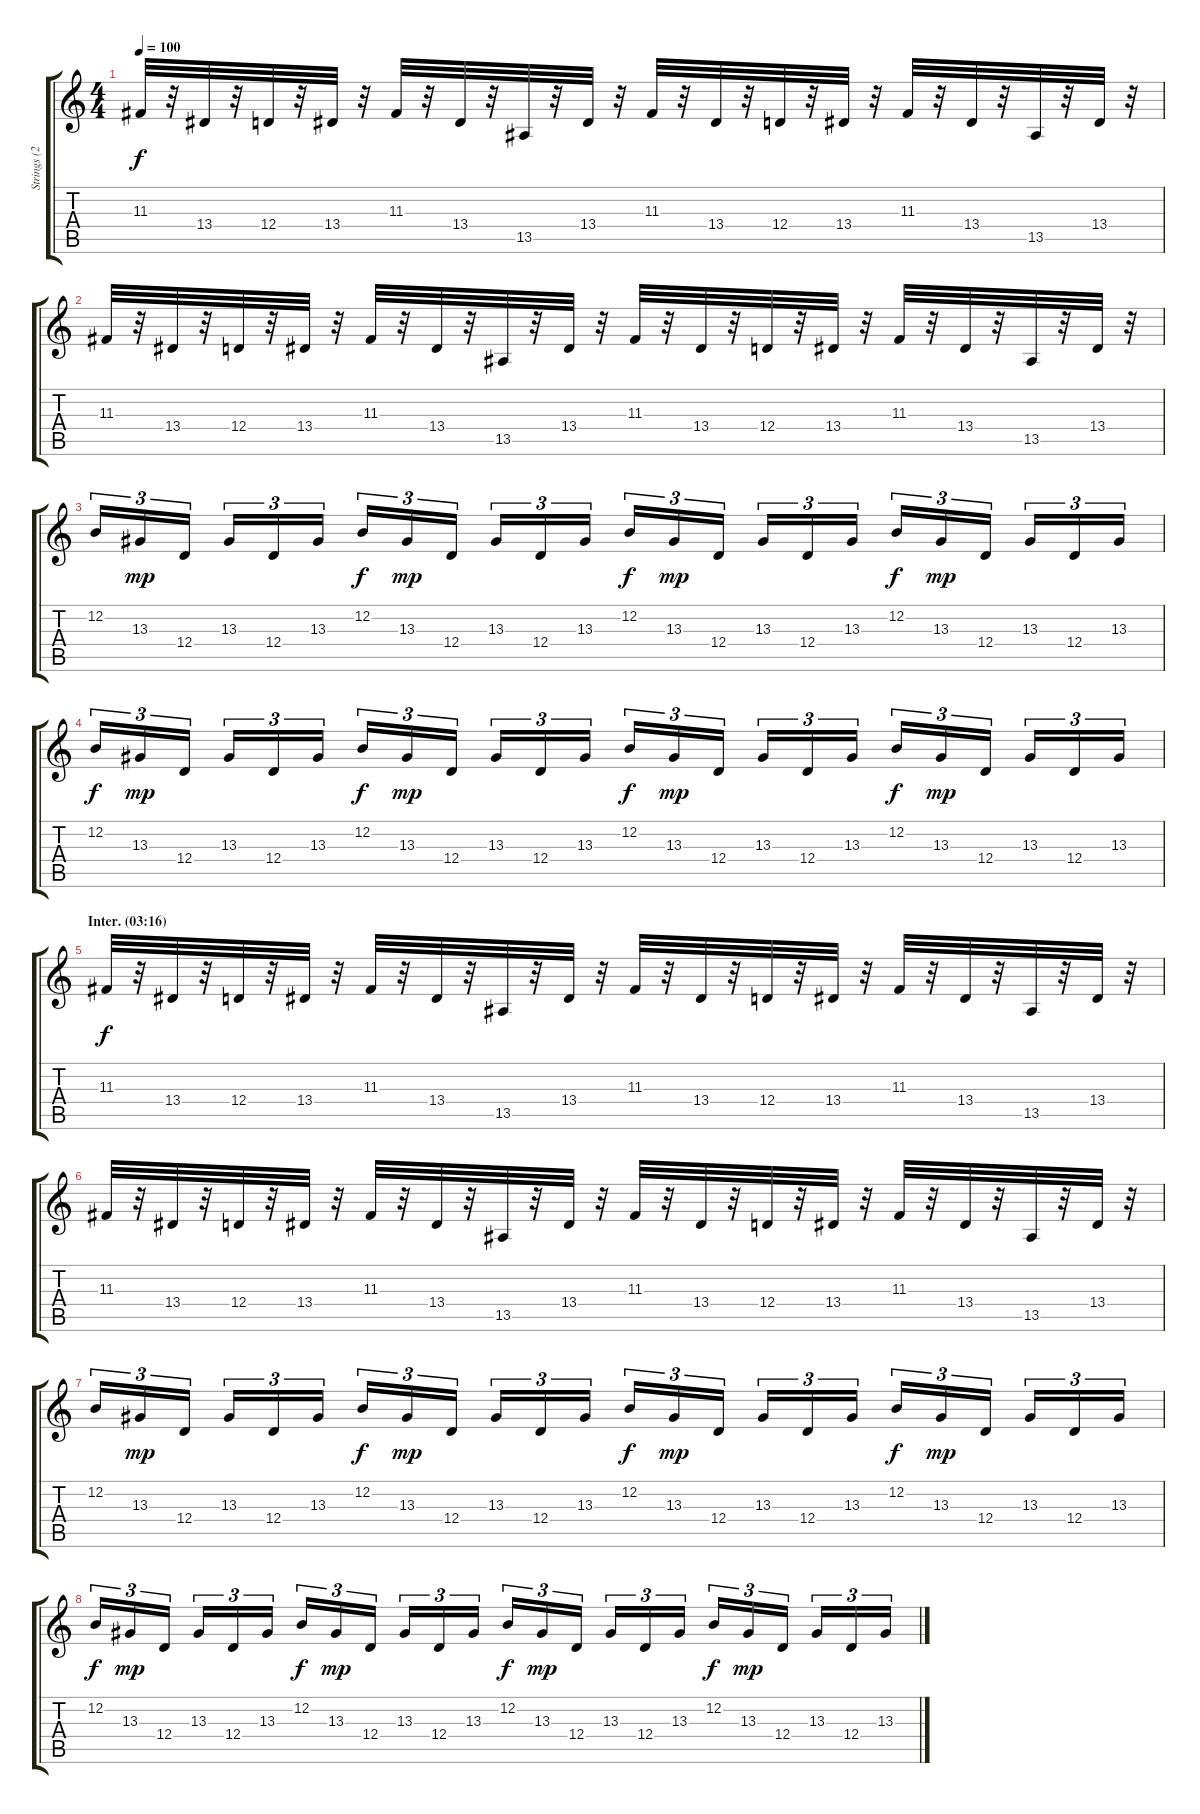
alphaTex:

\track ("Strings (2)" "Strings (2") {instrument tremolostrings}
\staff {score tabs}
\tuning (E4 B3 G3 D3 A2 E2) {hide}
\ts (4 4)
\tempo 100
\clef g2
\ks c
11.3.32{dy f} r.32 13.4.32 r.32 12.4.32 r.32 13.4.32 r.32 11.3.32 r.32 13.4.32 r.32 13.5.32 r.32 13.4.32 r.32 11.3.32 r.32 13.4.32 r.32 12.4.32 r.32 13.4.32 r.32 11.3.32 r.32 13.4.32 r.32 13.5.32 r.32 13.4.32 r.32 |
11.3.32 r.32 13.4.32 r.32 12.4.32 r.32 13.4.32 r.32 11.3.32 r.32 13.4.32 r.32 13.5.32 r.32 13.4.32 r.32 11.3.32 r.32 13.4.32 r.32 12.4.32 r.32 13.4.32 r.32 11.3.32 r.32 13.4.32 r.32 13.5.32 r.32 13.4.32 r.32 |
12.2.16{tu (3 2)} 13.3.16{tu (3 2) dy mp} 12.4.16{tu (3 2)} 13.3.16{tu (3 2)} 12.4.16{tu (3 2)} 13.3.16{tu (3 2)} 12.2.16{tu (3 2) dy f} 13.3.16{tu (3 2) dy mp} 12.4.16{tu (3 2)} 13.3.16{tu (3 2)} 12.4.16{tu (3 2)} 13.3.16{tu (3 2)} 12.2.16{tu (3 2) dy f} 13.3.16{tu (3 2) dy mp} 12.4.16{tu (3 2)} 13.3.16{tu (3 2)} 12.4.16{tu (3 2)} 13.3.16{tu (3 2)} 12.2.16{tu (3 2) dy f} 13.3.16{tu (3 2) dy mp} 12.4.16{tu (3 2)} 13.3.16{tu (3 2)} 12.4.16{tu (3 2)} 13.3.16{tu (3 2)} |
12.2.16{tu (3 2) dy f} 13.3.16{tu (3 2) dy mp} 12.4.16{tu (3 2)} 13.3.16{tu (3 2)} 12.4.16{tu (3 2)} 13.3.16{tu (3 2)} 12.2.16{tu (3 2) dy f} 13.3.16{tu (3 2) dy mp} 12.4.16{tu (3 2)} 13.3.16{tu (3 2)} 12.4.16{tu (3 2)} 13.3.16{tu (3 2)} 12.2.16{tu (3 2) dy f} 13.3.16{tu (3 2) dy mp} 12.4.16{tu (3 2)} 13.3.16{tu (3 2)} 12.4.16{tu (3 2)} 13.3.16{tu (3 2)} 12.2.16{tu (3 2) dy f} 13.3.16{tu (3 2) dy mp} 12.4.16{tu (3 2)} 13.3.16{tu (3 2)} 12.4.16{tu (3 2)} 13.3.16{tu (3 2)} |
\section ("" "Inter. (03:16)")
11.3.32{dy f} r.32 13.4.32 r.32 12.4.32 r.32 13.4.32 r.32 11.3.32 r.32 13.4.32 r.32 13.5.32 r.32 13.4.32 r.32 11.3.32 r.32 13.4.32 r.32 12.4.32 r.32 13.4.32 r.32 11.3.32 r.32 13.4.32 r.32 13.5.32 r.32 13.4.32 r.32 |
11.3.32 r.32 13.4.32 r.32 12.4.32 r.32 13.4.32 r.32 11.3.32 r.32 13.4.32 r.32 13.5.32 r.32 13.4.32 r.32 11.3.32 r.32 13.4.32 r.32 12.4.32 r.32 13.4.32 r.32 11.3.32 r.32 13.4.32 r.32 13.5.32 r.32 13.4.32 r.32 |
12.2.16{tu (3 2)} 13.3.16{tu (3 2) dy mp} 12.4.16{tu (3 2)} 13.3.16{tu (3 2)} 12.4.16{tu (3 2)} 13.3.16{tu (3 2)} 12.2.16{tu (3 2) dy f} 13.3.16{tu (3 2) dy mp} 12.4.16{tu (3 2)} 13.3.16{tu (3 2)} 12.4.16{tu (3 2)} 13.3.16{tu (3 2)} 12.2.16{tu (3 2) dy f} 13.3.16{tu (3 2) dy mp} 12.4.16{tu (3 2)} 13.3.16{tu (3 2)} 12.4.16{tu (3 2)} 13.3.16{tu (3 2)} 12.2.16{tu (3 2) dy f} 13.3.16{tu (3 2) dy mp} 12.4.16{tu (3 2)} 13.3.16{tu (3 2)} 12.4.16{tu (3 2)} 13.3.16{tu (3 2)} |
12.2.16{tu (3 2) dy f} 13.3.16{tu (3 2) dy mp} 12.4.16{tu (3 2)} 13.3.16{tu (3 2)} 12.4.16{tu (3 2)} 13.3.16{tu (3 2)} 12.2.16{tu (3 2) dy f} 13.3.16{tu (3 2) dy mp} 12.4.16{tu (3 2)} 13.3.16{tu (3 2)} 12.4.16{tu (3 2)} 13.3.16{tu (3 2)} 12.2.16{tu (3 2) dy f} 13.3.16{tu (3 2) dy mp} 12.4.16{tu (3 2)} 13.3.16{tu (3 2)} 12.4.16{tu (3 2)} 13.3.16{tu (3 2)} 12.2.16{tu (3 2) dy f} 13.3.16{tu (3 2) dy mp} 12.4.16{tu (3 2)} 13.3.16{tu (3 2)} 12.4.16{tu (3 2)} 13.3.16{tu (3 2)}
